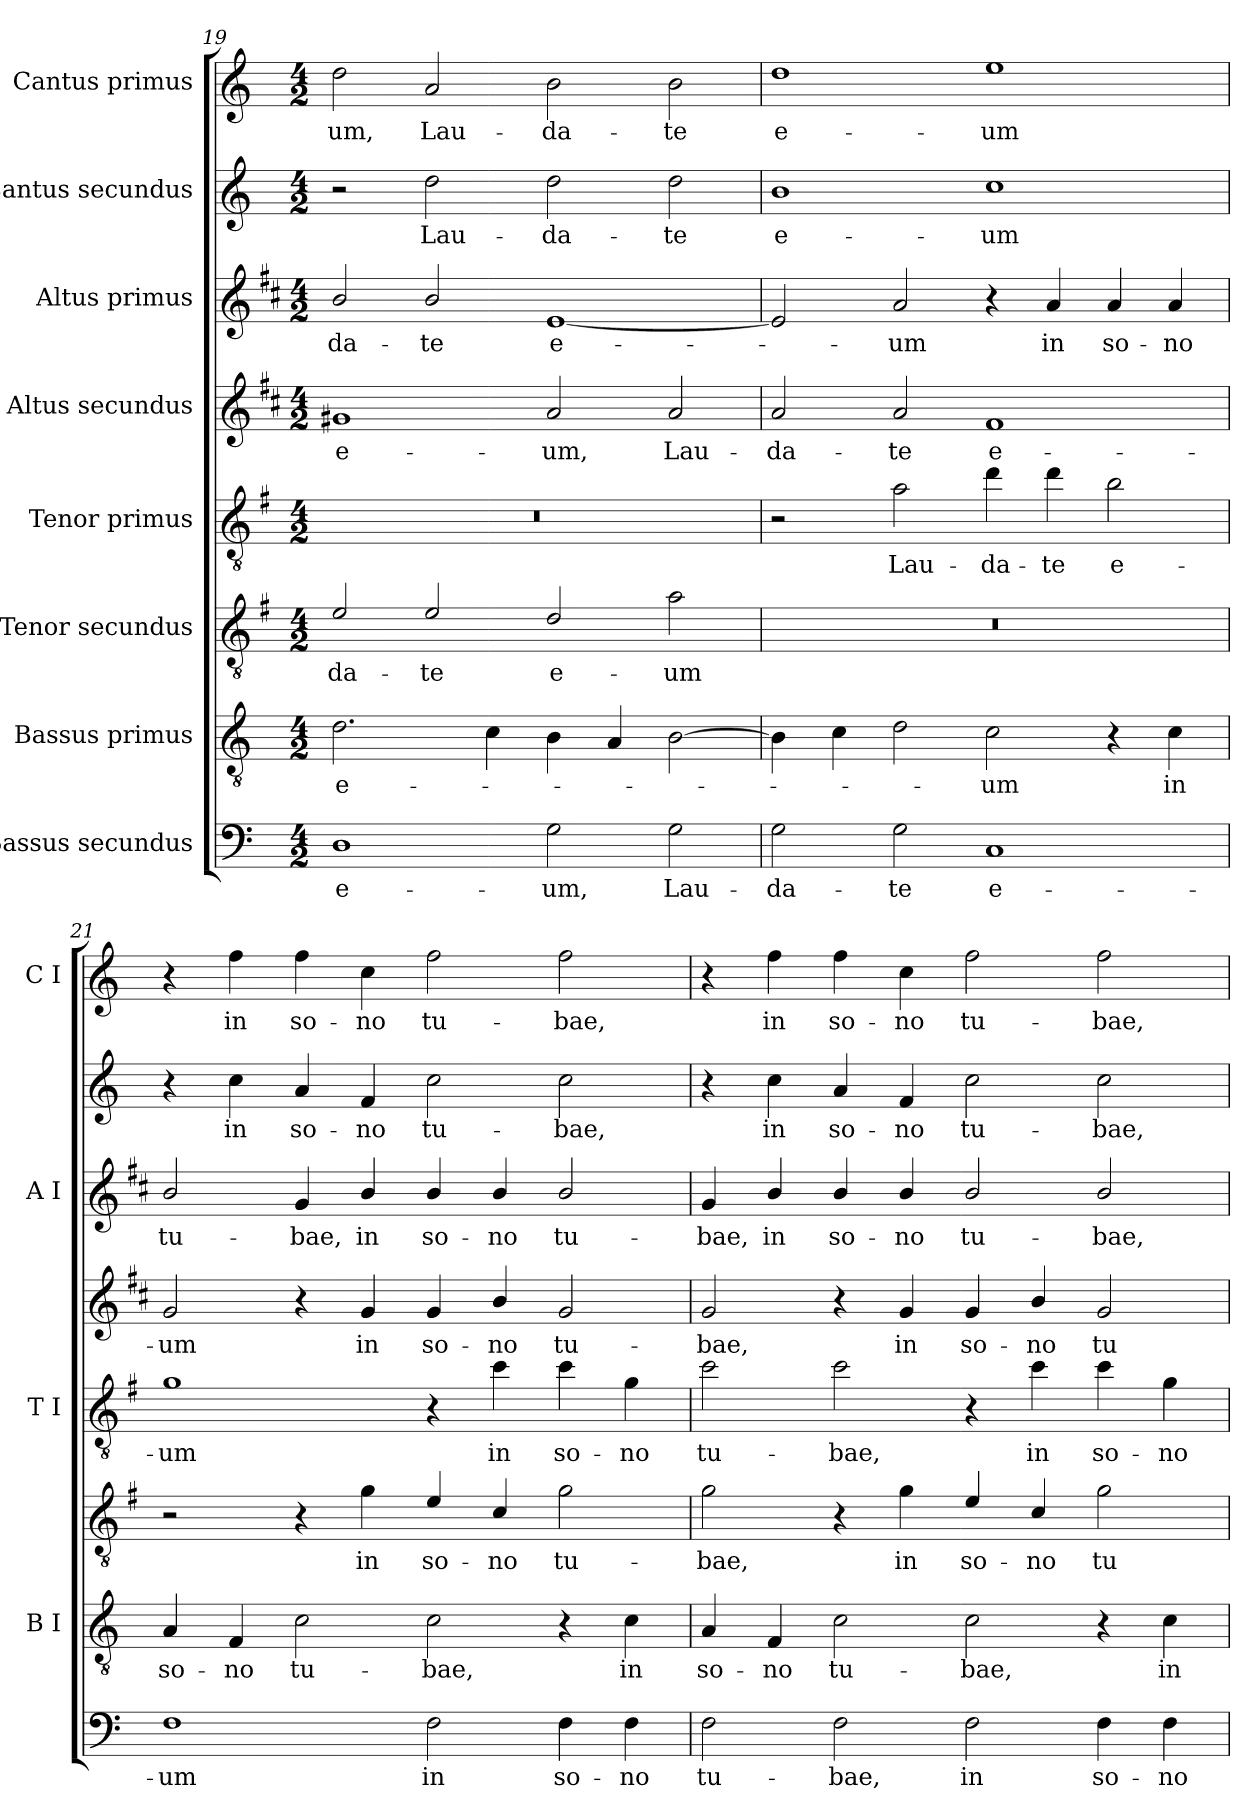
**kern	**text	**kern	**text	**kern	**text	**kern	**text	**kern	**text	**kern	**text	**kern	**text	**kern	**text
*part8	*part8	*part7	*part7	*part6	*part6	*part5	*part5	*part4	*part4	*part3	*part3	*part2	*part2	*part1	*part1
*staff8	*staff8	*staff7	*staff7	*staff6	*staff6	*staff5	*staff5	*staff4	*staff4	*staff3	*staff3	*staff2	*staff2	*staff1	*staff1
*I"Bassus secundus	*	*I"Bassus primus	*	*I"Tenor secundus	*	*I"Tenor primus	*	*I"Altus secundus	*	*I"Altus primus	*	*I"Cantus secundus	*	*I"Cantus primus	*
*	*	*I'B I	*	*	*	*I'T I	*	*	*	*I'A I	*	*	*	*I'C I	*
*clefF4	*	*clefGv2	*	*clefGv2	*	*clefGv2	*	*clefG2	*	*clefG2	*	*clefG2	*	*clefG2	*
*	*	*	*	*ITrd4c7	*	*ITrd4c7	*	*ITrd1c2	*	*ITrd1c2	*	*	*	*	*
*k[]	*	*k[]	*	*k[]	*	*k[]	*	*k[]	*	*k[]	*	*k[]	*	*k[]	*
*C:	*	*C:	*	*C:	*	*C:	*	*C:	*	*C:	*	*C:	*	*C:	*
*M4/2	*	*M4/2	*	*M4/2	*	*M4/2	*	*M4/2	*	*M4/2	*	*M4/2	*	*M4/2	*
=19	=19	=19	=19	=19	=19	=19	=19	=19	=19	=19	=19	=19	=19	=19	=19
!	!LO:LY:b	!	!LO:LY:b	!	!LO:LY:b	!	!	!	!LO:LY:b	!	!LO:LY:b	!	!	!	!LO:LY:b
1D	e-	2.d\	e-	2A/	-da-	0r	.	1f#X	e-	2a/	-da-	2r	.	2dd\	-um,
!	!	!	!	!	!LO:LY:b	!	!	!	!	!	!LO:LY:b	!	!LO:LY:b	!	!LO:LY:b
.	.	.	.	2A/	-te	.	.	.	.	2a/	-te	2dd\	Lau-	2a/	Lau-
.	.	4c\	.	.	.	.	.	.	.	.	.	.	.	.	.
!	!LO:LY:b	!	!	!	!LO:LY:b	!	!	!	!LO:LY:b	!	!LO:LY:b	!	!LO:LY:b	!	!LO:LY:b
2G\	-um,	4B\	.	2G/	e-	.	.	2g/	-um,	[1d	e-	2dd\	-da-	2b\	-da-
.	.	4A/	.	.	.	.	.	.	.	.	.	.	.	.	.
!	!LO:LY:b	!	!	!	!LO:LY:b	!	!	!	!LO:LY:b	!	!	!	!LO:LY:b	!	!LO:LY:b
2G\	Lau-	[2B\	.	2d\	-um	.	.	2g/	Lau-	.	.	2dd\	-te	2b\	-te
=20	=20	=20	=20	=20	=20	=20	=20	=20	=20	=20	=20	=20	=20	=20	=20
!	!LO:LY:b	!	!	!	!	!	!	!	!LO:LY:b	!	!	!	!LO:LY:b	!	!LO:LY:b
2G\	-da-	4B\]	.	0r	.	2r	.	2g/	-da-	2d/]	.	1b	e-	1dd	e-
.	.	4c\	.	.	.	.	.	.	.	.	.	.	.	.	.
!	!LO:LY:b	!	!	!	!	!	!LO:LY:b	!	!LO:LY:b	!	!LO:LY:b	!	!	!	!
2G\	-te	2d\	.	.	.	2d\	Lau-	2g/	-te	2g/	-um	.	.	.	.
!	!LO:LY:b	!	!LO:LY:b	!	!	!	!LO:LY:b	!	!LO:LY:b	!	!	!	!LO:LY:b	!	!LO:LY:b
1C	e-	2c\	-um	.	.	4g\	-da-	1e	e-	4r	.	1cc	-um	1ee	-um
!	!	!	!	!	!	!	!LO:LY:b	!	!	!	!LO:LY:b	!	!	!	!
.	.	.	.	.	.	4g\	-te	.	.	4g/	in	.	.	.	.
!	!	!	!	!	!	!	!LO:LY:b	!	!	!	!LO:LY:b	!	!	!	!
.	.	4r	.	.	.	2e\	e-	.	.	4g/	so-	.	.	.	.
!	!	!	!LO:LY:b	!	!	!	!	!	!	!	!LO:LY:b	!	!	!	!
.	.	4c\	in	.	.	.	.	.	.	4g/	-no	.	.	.	.
!!LO:LB:g=z
=21	=21	=21	=21	=21	=21	=21	=21	=21	=21	=21	=21	=21	=21	=21	=21
!	!LO:LY:b	!	!LO:LY:b	!	!	!	!LO:LY:b	!	!LO:LY:b	!	!LO:LY:b	!	!	!	!
1F	-um	4A/	so-	2r	.	1c	-um	2f/	-um	2a/	tu-	4r	.	4r	.
!	!	!	!LO:LY:b	!	!	!	!	!	!	!	!	!	!LO:LY:b	!	!LO:LY:b
.	.	4F/	-no	.	.	.	.	.	.	.	.	4cc\	in	4ff\	in
!	!	!	!LO:LY:b	!	!	!	!	!	!	!	!LO:LY:b	!	!LO:LY:b	!	!LO:LY:b
.	.	2c\	tu-	4r	.	.	.	4r	.	4f/	-bae,	4a/	so-	4ff\	so-
!	!	!	!	!	!LO:LY:b	!	!	!	!LO:LY:b	!	!LO:LY:b	!	!LO:LY:b	!	!LO:LY:b
.	.	.	.	4c\	in	.	.	4f/	in	4a/	in	4f/	-no	4cc\	-no
!	!LO:LY:b	!	!LO:LY:b	!	!LO:LY:b	!	!	!	!LO:LY:b	!	!LO:LY:b	!	!LO:LY:b	!	!LO:LY:b
2F\	in	2c\	-bae,	4A/	so-	4r	.	4f/	so-	4a/	so-	2cc\	tu-	2ff\	tu-
!	!	!	!	!	!LO:LY:b	!	!LO:LY:b	!	!LO:LY:b	!	!LO:LY:b	!	!	!	!
.	.	.	.	4F/	-no	4f\	in	4a/	-no	4a/	-no	.	.	.	.
!	!LO:LY:b	!	!	!	!LO:LY:b	!	!LO:LY:b	!	!LO:LY:b	!	!LO:LY:b	!	!LO:LY:b	!	!LO:LY:b
4F\	so-	4r	.	2c\	tu-	4f\	so-	2f/	tu-	2a/	tu-	2cc\	-bae,	2ff\	-bae,
!	!LO:LY:b	!	!LO:LY:b	!	!	!	!LO:LY:b	!	!	!	!	!	!	!	!
4F\	-no	4c\	in	.	.	4c\	-no	.	.	.	.	.	.	.	.
=22	=22	=22	=22	=22	=22	=22	=22	=22	=22	=22	=22	=22	=22	=22	=22
!	!LO:LY:b	!	!LO:LY:b	!	!LO:LY:b	!	!LO:LY:b	!	!LO:LY:b	!	!LO:LY:b	!	!	!	!
2F\	tu-	4A/	so-	2c\	-bae,	2f\	tu-	2f/	-bae,	4f/	-bae,	4r	.	4r	.
!	!	!	!LO:LY:b	!	!	!	!	!	!	!	!LO:LY:b	!	!LO:LY:b	!	!LO:LY:b
.	.	4F/	-no	.	.	.	.	.	.	4a/	in	4cc\	in	4ff\	in
!	!LO:LY:b	!	!LO:LY:b	!	!	!	!LO:LY:b	!	!	!	!LO:LY:b	!	!LO:LY:b	!	!LO:LY:b
2F\	-bae,	2c\	tu-	4r	.	2f\	-bae,	4r	.	4a/	so-	4a/	so-	4ff\	so-
!	!	!	!	!	!LO:LY:b	!	!	!	!LO:LY:b	!	!LO:LY:b	!	!LO:LY:b	!	!LO:LY:b
.	.	.	.	4c\	in	.	.	4f/	in	4a/	-no	4f/	-no	4cc\	-no
!	!LO:LY:b	!	!LO:LY:b	!	!LO:LY:b	!	!	!	!LO:LY:b	!	!LO:LY:b	!	!LO:LY:b	!	!LO:LY:b
2F\	in	2c\	-bae,	4A/	so-	4r	.	4f/	so-	2a/	tu-	2cc\	tu-	2ff\	tu-
!	!	!	!	!	!LO:LY:b	!	!LO:LY:b	!	!LO:LY:b	!	!	!	!	!	!
.	.	.	.	4F/	-no	4f\	in	4a/	-no	.	.	.	.	.	.
!	!LO:LY:b	!	!	!	!LO:LY:b	!	!LO:LY:b	!	!LO:LY:b	!	!LO:LY:b	!	!LO:LY:b	!	!LO:LY:b
4F\	so-	4r	.	2c\	tu-	4f\	so-	2f/	tu-	2a/	-bae,	2cc\	-bae,	2ff\	-bae,
!	!LO:LY:b	!	!LO:LY:b	!	!	!	!LO:LY:b	!	!	!	!	!	!	!	!
4F\	-no	4c\	in	.	.	4c\	-no	.	.	.	.	.	.	.	.
=	=	=	=	=	=	=	=	=	=	=	=	=	=	=	=
*-	*-	*-	*-	*-	*-	*-	*-	*-	*-	*-	*-	*-	*-	*-	*-
